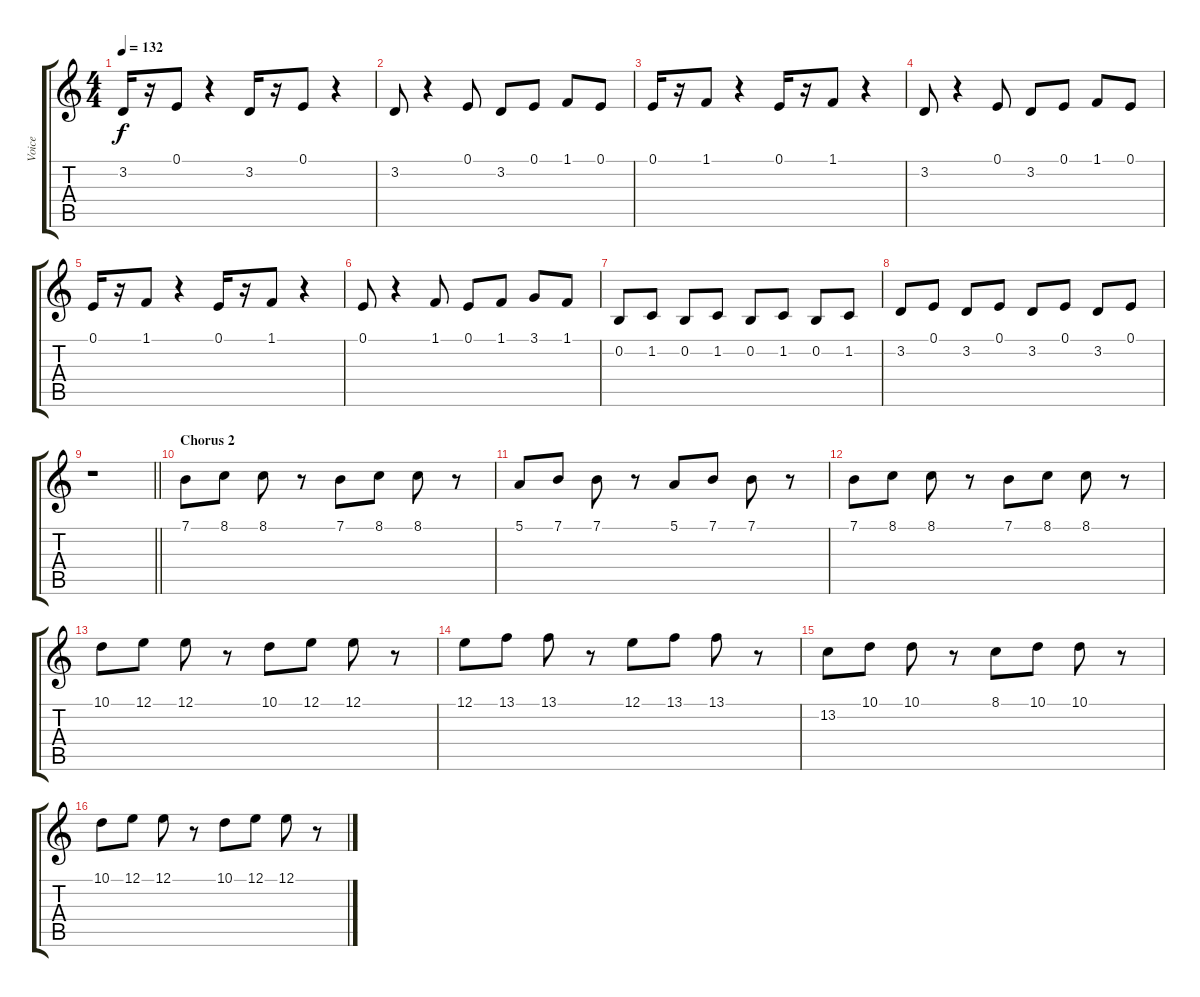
\track ("Voice" "Voice") {instrument synthvoice}
\staff {score tabs}
\tuning (E4 B3 G3 D3 A2 E2) {hide}
\ts (4 4)
\tempo 132
\clef g2
\ks c
3.2.16{dy f} r.16 0.1.8 r.4 3.2.16 r.16 0.1.8 r.4 |
3.2.8 r.4 0.1.8 3.2.8 0.1.8 1.1.8 0.1.8 |
0.1.16 r.16 1.1.8 r.4 0.1.16 r.16 1.1.8 r.4 |
3.2.8 r.4 0.1.8 3.2.8 0.1.8 1.1.8 0.1.8 |
0.1.16 r.16 1.1.8 r.4 0.1.16 r.16 1.1.8 r.4 |
0.1.8 r.4 1.1.8 0.1.8 1.1.8 3.1.8 1.1.8 |
0.2.8 1.2.8 0.2.8 1.2.8 0.2.8 1.2.8 0.2.8 1.2.8 |
3.2.8 0.1.8 3.2.8 0.1.8 3.2.8 0.1.8 3.2.8 0.1.8 |
\barLineRight lightlight
r.1 |
\section ("" "Chorus 2")
7.1.8 8.1.8 8.1.8 r.8 7.1.8 8.1.8 8.1.8 r.8 |
5.1.8 7.1.8 7.1.8 r.8 5.1.8 7.1.8 7.1.8 r.8 |
7.1.8 8.1.8 8.1.8 r.8 7.1.8 8.1.8 8.1.8 r.8 |
10.1.8 12.1.8 12.1.8 r.8 10.1.8 12.1.8 12.1.8 r.8 |
12.1.8 13.1.8 13.1.8 r.8 12.1.8 13.1.8 13.1.8 r.8 |
13.2.8 10.1.8 10.1.8 r.8 8.1.8 10.1.8 10.1.8 r.8 |
10.1.8 12.1.8 12.1.8 r.8 10.1.8 12.1.8 12.1.8 r.8
